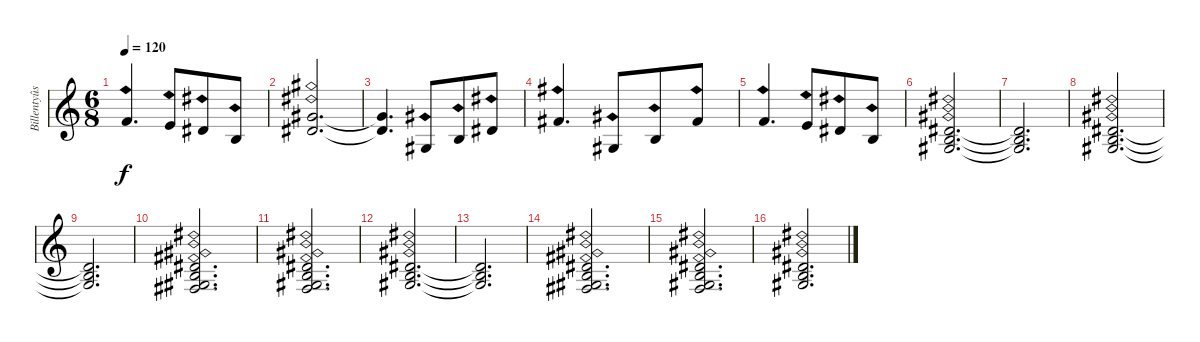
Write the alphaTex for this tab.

\track ("Billentyûs (Mats Olausson)" "Billentyûs") {instrument drawbarorgan}
\staff {score}
\tuning (E4 B3 G3 D3 A2 E2) {hide}
\ts (6 8)
\tempo 120
\clef g2
\ks c
1.1{ph 12}.4{d dy f} 0.1{ph 12}.8 4.2{ph 12}.8 0.2{ph 12}.8 |
(4.1{ph 12} 4.2{ph 12}).2{d} |
(4.1{t} 4.2{t}).4{d} 1.3{ph 12}.8 0.2{ph 12}.8 4.2{ph 12}.8 |
2.1{ph 12}.4{d} 1.3{ph 12}.8 0.2{ph 12}.8 2.1{ph 12}.8 |
1.1{ph 12}.4{d} 0.1{ph 12}.8 4.2{ph 12}.8 0.2{ph 12}.8 |
(4.2{ph 12} 4.3{ph 12} 6.4{ph 12}).2{d} |
(4.2{t} 4.3{t} 6.4{t}).2{d} |
(4.2{ph 12} 4.3{ph 12} 6.4{ph 12}).2{d} |
(4.2{t} 4.3{t} 6.4{t}).2{d} |
(4.2{ph 12} 4.3{ph 12} 6.4{ph 12} 9.5{ph 12}).2{d} |
(4.2{ph 12} 4.3{ph 12} 6.4{ph 12} 8.5{ph 12}).2{d} |
(4.2{ph 12} 4.3{ph 12} 6.4{ph 12}).2{d} |
(4.2{t} 4.3{t} 6.4{t}).2{d} |
(4.2{ph 12} 4.3{ph 12} 6.4{ph 12} 9.5{ph 12}).2{d} |
(4.2{ph 12} 4.3{ph 12} 6.4{ph 12} 8.5{ph 12}).2{d} |
(4.2{ph 12} 4.3{ph 12} 6.4{ph 12}).2{d}
